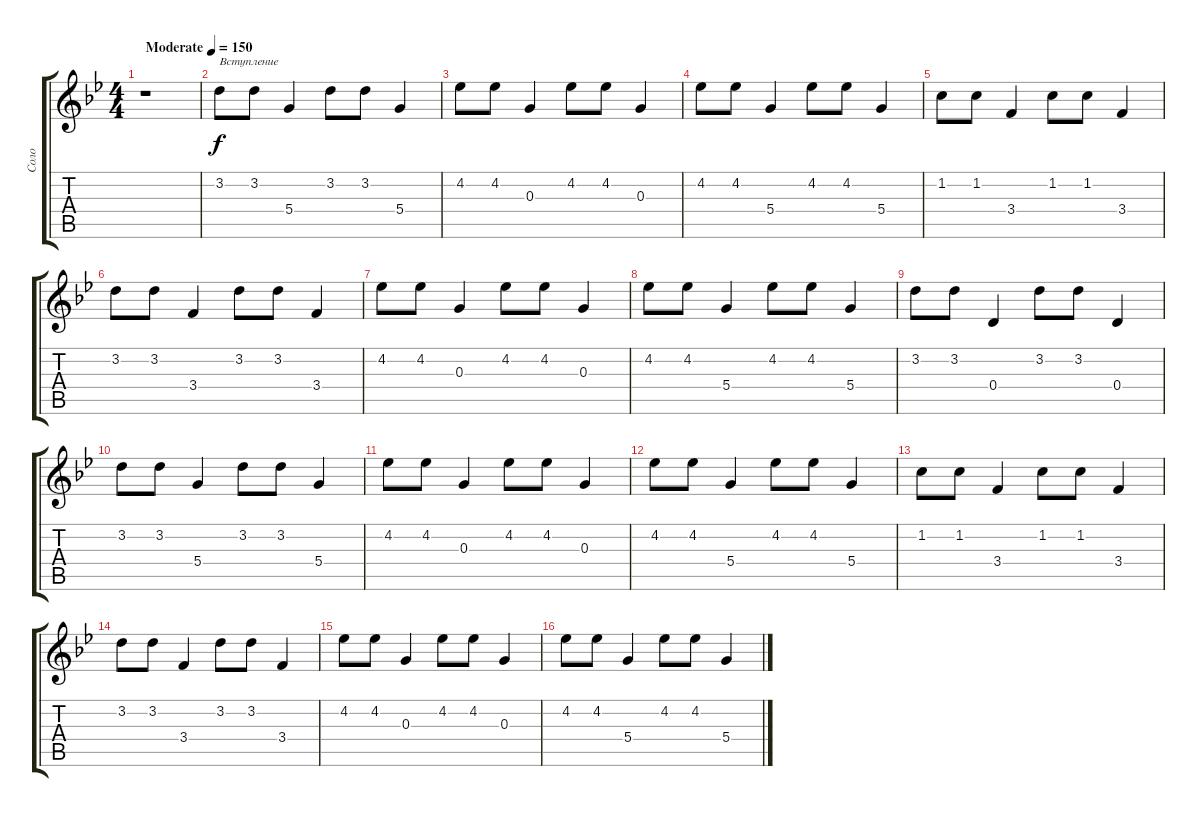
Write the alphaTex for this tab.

\track ("Соло" "Соло") {instrument distortionguitar}
\staff {score tabs}
\tuning (E4 B3 G3 D3 A2 E2) {hide}
\ts (4 4)
\tempo (150 "Moderate")
\clef g2
\ks gminor
r.1{dy f instrument distortionguitar} |
3.2.8{txt "Вступление"} 3.2.8 5.4.4 3.2.8 3.2.8 5.4.4 |
4.2.8 4.2.8 0.3.4 4.2.8 4.2.8 0.3.4 |
4.2.8 4.2.8 5.4.4 4.2.8 4.2.8 5.4.4 |
1.2.8 1.2.8 3.4.4 1.2.8 1.2.8 3.4.4 |
3.2.8 3.2.8 3.4.4 3.2.8 3.2.8 3.4.4 |
4.2.8 4.2.8 0.3.4 4.2.8 4.2.8 0.3.4 |
4.2.8 4.2.8 5.4.4 4.2.8 4.2.8 5.4.4 |
3.2.8 3.2.8 0.4.4 3.2.8 3.2.8 0.4.4 |
3.2.8 3.2.8 5.4.4 3.2.8 3.2.8 5.4.4 |
4.2.8 4.2.8 0.3.4 4.2.8 4.2.8 0.3.4 |
4.2.8 4.2.8 5.4.4 4.2.8 4.2.8 5.4.4 |
1.2.8 1.2.8 3.4.4 1.2.8 1.2.8 3.4.4 |
3.2.8 3.2.8 3.4.4 3.2.8 3.2.8 3.4.4 |
4.2.8 4.2.8 0.3.4 4.2.8 4.2.8 0.3.4 |
4.2.8 4.2.8 5.4.4 4.2.8 4.2.8 5.4.4
